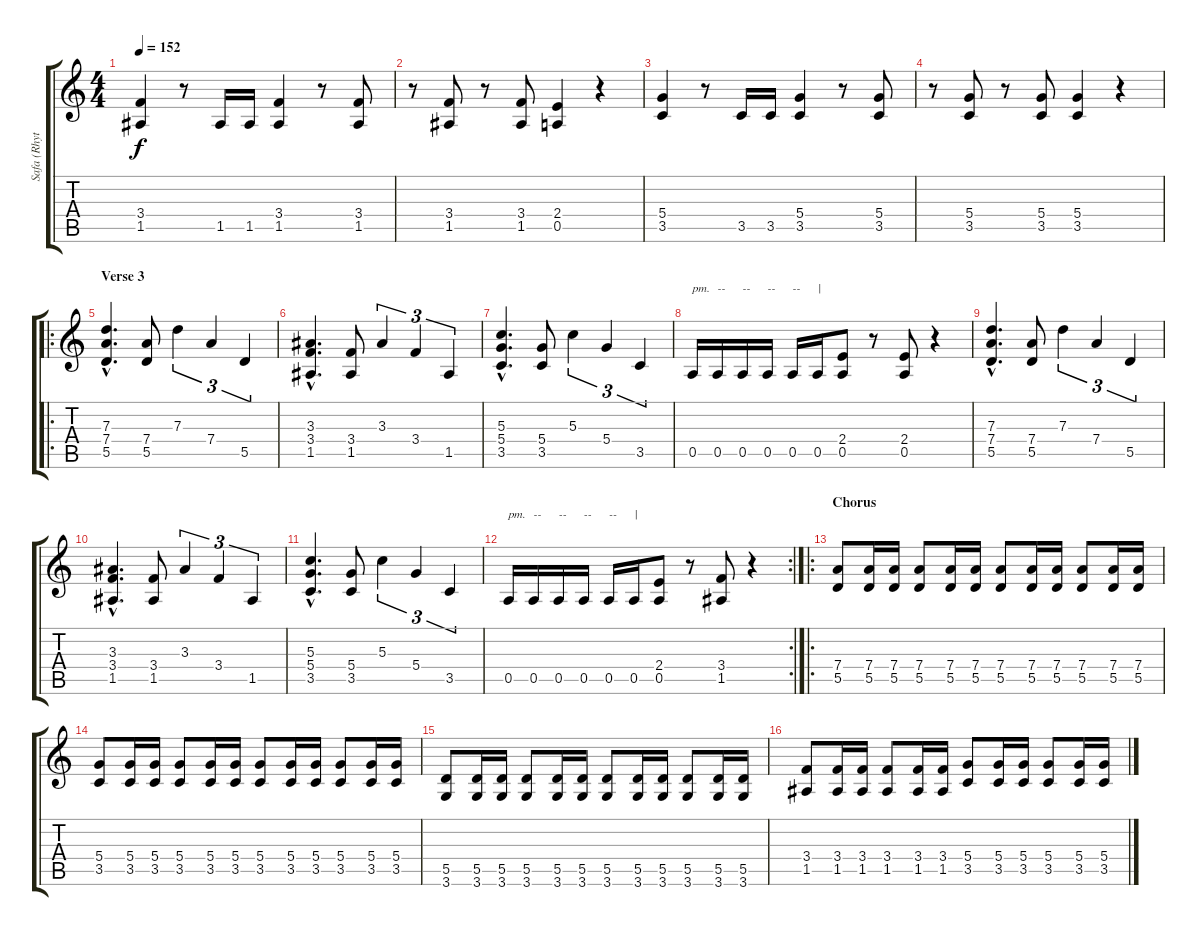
\track ("Safa (Rhythm)" "Safa (Rhyt") {instrument distortionguitar}
\staff {score tabs}
\tuning (E4 B3 G3 D3 A2 E2) {hide}
\ts (4 4)
\tempo 152
\clef g2
\ks c
(3.4 1.5).4{dy f} r.8 1.5.16 1.5.16 (3.4 1.5).4 r.8 (3.4 1.5).8 |
r.8 (3.4 1.5).8 r.8 (3.4 1.5).8 (2.4 0.5).4 r.4 |
(5.4 3.5).4 r.8 3.5.16 3.5.16 (5.4 3.5).4 r.8 (5.4 3.5).8 |
r.8 (5.4 3.5).8 r.8 (5.4 3.5).8 (5.4 3.5).4 r.4 |
\ro
\section ("" "Verse 3")
(7.3{hac} 7.4{hac} 5.5{hac}).4{d} (7.4 5.5).8 7.3.4{tu (3 2)} 7.4.4{tu (3 2)} 5.5.4{tu (3 2)} |
(3.3{hac} 3.4{hac} 1.5{hac}).4{d} (3.4 1.5).8 3.3.4{tu (3 2)} 3.4.4{tu (3 2)} 1.5.4{tu (3 2)} |
(5.3{hac} 5.4{hac} 3.5{hac}).4{d} (5.4 3.5).8 5.3.4{tu (3 2)} 5.4.4{tu (3 2)} 3.5.4{tu (3 2)} |
0.5.16{txt "pm."} 0.5.16{txt "--"} 0.5.16{txt "--"} 0.5.16{txt "--"} 0.5.16{txt "--"} 0.5.16{txt "|"} (2.4 0.5).8 r.8 (2.4 0.5).8 r.4 |
(7.3{hac} 7.4{hac} 5.5{hac}).4{d} (7.4 5.5).8 7.3.4{tu (3 2)} 7.4.4{tu (3 2)} 5.5.4{tu (3 2)} |
(3.3{hac} 3.4{hac} 1.5{hac}).4{d} (3.4 1.5).8 3.3.4{tu (3 2)} 3.4.4{tu (3 2)} 1.5.4{tu (3 2)} |
(5.3{hac} 5.4{hac} 3.5{hac}).4{d} (5.4 3.5).8 5.3.4{tu (3 2)} 5.4.4{tu (3 2)} 3.5.4{tu (3 2)} |
\rc 2
0.5.16{txt "pm."} 0.5.16{txt "--"} 0.5.16{txt "--"} 0.5.16{txt "--"} 0.5.16{txt "--"} 0.5.16{txt "|"} (2.4 0.5).8 r.8 (3.4 1.5).8 r.4 |
\ro
\section ("" "Chorus")
(7.4 5.5).8 (7.4 5.5).16 (7.4 5.5).16 (7.4 5.5).8 (7.4 5.5).16 (7.4 5.5).16 (7.4 5.5).8 (7.4 5.5).16 (7.4 5.5).16 (7.4 5.5).8 (7.4 5.5).16 (7.4 5.5).16 |
(5.4 3.5).8 (5.4 3.5).16 (5.4 3.5).16 (5.4 3.5).8 (5.4 3.5).16 (5.4 3.5).16 (5.4 3.5).8 (5.4 3.5).16 (5.4 3.5).16 (5.4 3.5).8 (5.4 3.5).16 (5.4 3.5).16 |
(5.5 3.6).8 (5.5 3.6).16 (5.5 3.6).16 (5.5 3.6).8 (5.5 3.6).16 (5.5 3.6).16 (5.5 3.6).8 (5.5 3.6).16 (5.5 3.6).16 (5.5 3.6).8 (5.5 3.6).16 (5.5 3.6).16 |
(3.4 1.5).8 (3.4 1.5).16 (3.4 1.5).16 (3.4 1.5).8 (3.4 1.5).16 (3.4 1.5).16 (5.4 3.5).8 (5.4 3.5).16 (5.4 3.5).16 (5.4 3.5).8 (5.4 3.5).16 (5.4 3.5).16
